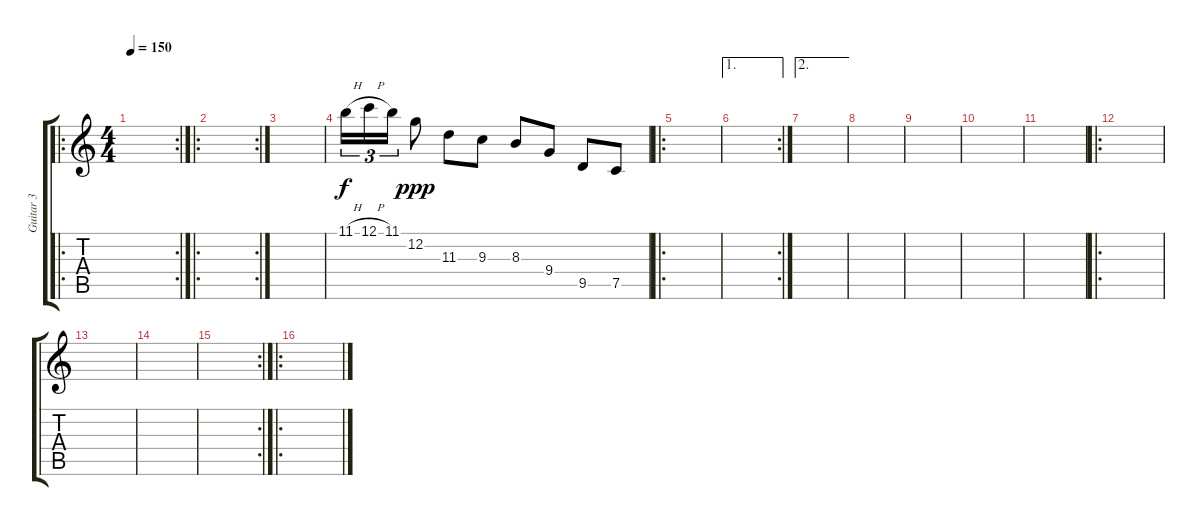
\track ("Guitar 3" "Guitar 3") {instrument distortionguitar}
\staff {score tabs}
\tuning (C4 G3 Eb3 Bb2 F2 C2) {hide}
\ro
\rc 2
\ts (4 4)
\tempo 150
\clef g2
\ks c
|
\ro
\rc 2
|
|
11.1{h}.16{tu (3 2)} 12.1{h}.16{tu (3 2) dy f} 11.1.16{tu (3 2)} 12.2.8{dy ppp} 11.3.8 9.3.8 8.3.8 9.4.8 9.5.8 7.5.8 |
\ro
|
\ae 1
\rc 2
|
\ae 2
|
|
|
|
|
\ro
|
|
|
\rc 2
|
\ro
